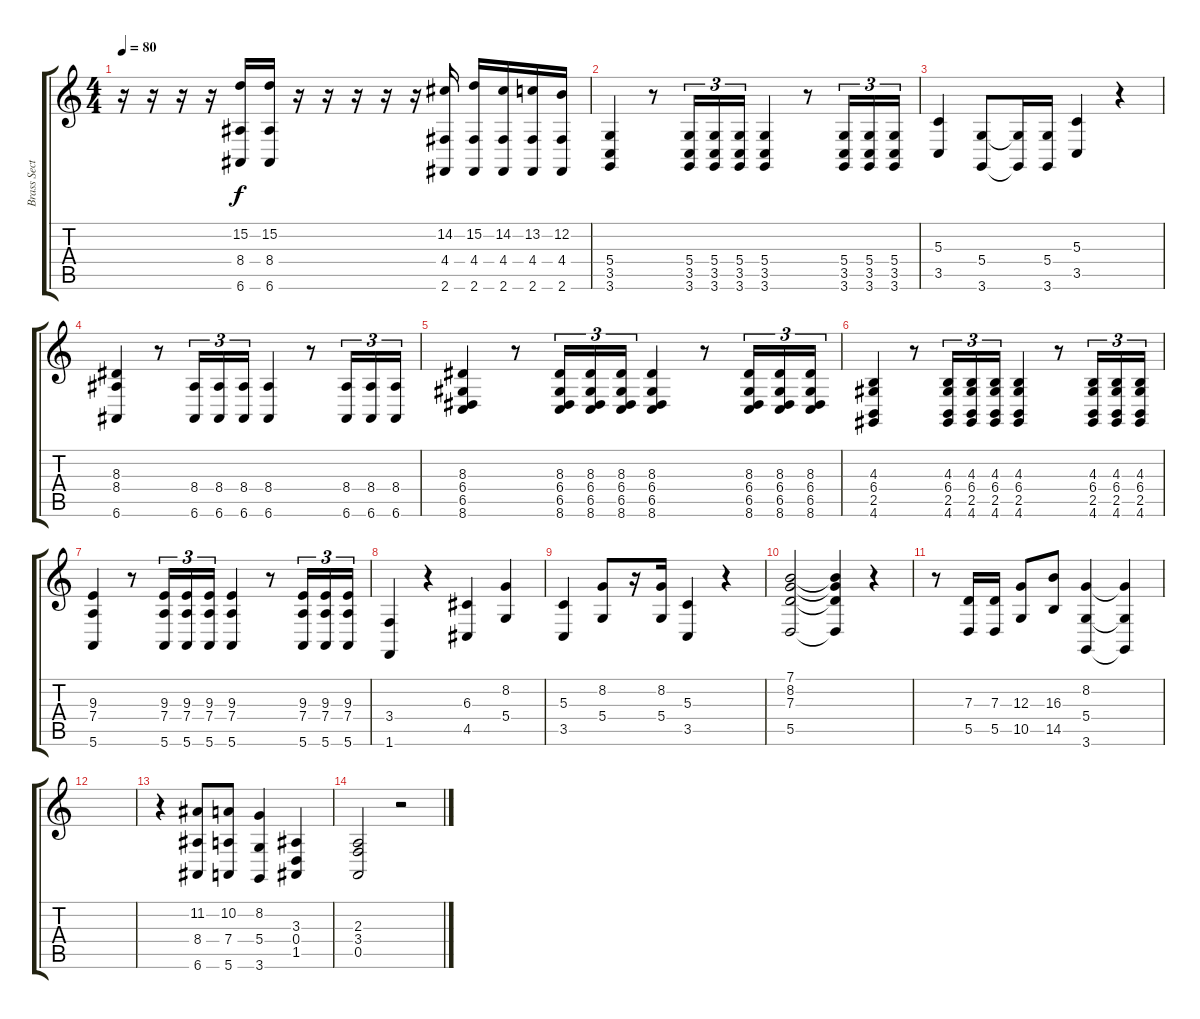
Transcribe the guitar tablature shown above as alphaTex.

\track ("Brass Section" "Brass Sect") {instrument brasssection}
\staff {score tabs}
\tuning (E4 B3 G3 D3 A2 E2) {hide}
\ts (4 4)
\tempo 80
\clef g2
\ks c
r.16{dy f} r.16 r.16 r.16 (15.2 8.4 6.6).16 (15.2 8.4 6.6).16 r.16 r.16 r.16 r.16 r.16 (14.2 4.4 2.6).16 (15.2 4.4 2.6).16 (14.2 4.4 2.6).16 (13.2 4.4 2.6).16 (12.2 4.4 2.6).16 |
(5.4 3.5 3.6).4{volume 11} r.8 (5.4 3.5 3.6).16{tu (3 2)} (5.4 3.5 3.6).16{tu (3 2)} (5.4 3.5 3.6).16{tu (3 2)} (5.4 3.5 3.6).4 r.8 (5.4 3.5 3.6).16{tu (3 2)} (5.4 3.5 3.6).16{tu (3 2)} (5.4 3.5 3.6).16{tu (3 2)} |
(5.3 3.5).4 (5.4 3.6).8 (5.4{t} 3.6{t}).16 (5.4 3.6).16 (5.3 3.5).4 r.4 |
(8.3 8.4 6.6).4 r.8 (8.4 6.6).16{tu (3 2)} (8.4 6.6).16{tu (3 2)} (8.4 6.6).16{tu (3 2)} (8.4 6.6).4 r.8 (8.4 6.6).16{tu (3 2)} (8.4 6.6).16{tu (3 2)} (8.4 6.6).16{tu (3 2)} |
(8.3 6.4 6.5 8.6).4 r.8 (8.3 6.4 6.5 8.6).16{tu (3 2)} (8.3 6.4 6.5 8.6).16{tu (3 2)} (8.3 6.4 6.5 8.6).16{tu (3 2)} (8.3 6.4 6.5 8.6).4 r.8 (8.3 6.4 6.5 8.6).16{tu (3 2)} (8.3 6.4 6.5 8.6).16{tu (3 2)} (8.3 6.4 6.5 8.6).16{tu (3 2)} |
(4.3 6.4 2.5 4.6).4 r.8 (4.3 6.4 2.5 4.6).16{tu (3 2)} (4.3 6.4 2.5 4.6).16{tu (3 2)} (4.3 6.4 2.5 4.6).16{tu (3 2)} (4.3 6.4 2.5 4.6).4 r.8 (4.3 6.4 2.5 4.6).16{tu (3 2)} (4.3 6.4 2.5 4.6).16{tu (3 2)} (4.3 6.4 2.5 4.6).16{tu (3 2)} |
(9.3 7.4 5.6).4 r.8 (9.3 7.4 5.6).16{tu (3 2)} (9.3 7.4 5.6).16{tu (3 2)} (9.3 7.4 5.6).16{tu (3 2)} (9.3 7.4 5.6).4 r.8 (9.3 7.4 5.6).16{tu (3 2)} (9.3 7.4 5.6).16{tu (3 2)} (9.3 7.4 5.6).16{tu (3 2)} |
(3.4 1.6).4 r.4 (6.3 4.5).4 (8.2 5.4).4 |
(5.3 3.5).4 (8.2 5.4).8 r.16 (8.2 5.4).16 (5.3 3.5).4 r.4 |
(7.1 8.2 7.3 5.5).2 (7.1{t} 8.2{t} 7.3{t} 5.5{t}).4 r.4 |
r.8 (7.3 5.5).16 (7.3 5.5).16 (12.3 10.5).8 (16.3 14.5).8 (8.2 5.4 3.6).4 (8.2{t} 5.4{t} 3.6{t}).4 |
|
r.4 (11.2 8.4 6.6).8 (10.2 7.4 5.6).8 (8.2 5.4 3.6).4 (3.3 0.4 1.5).4 |
(2.3 3.4 0.5).2 r.2
